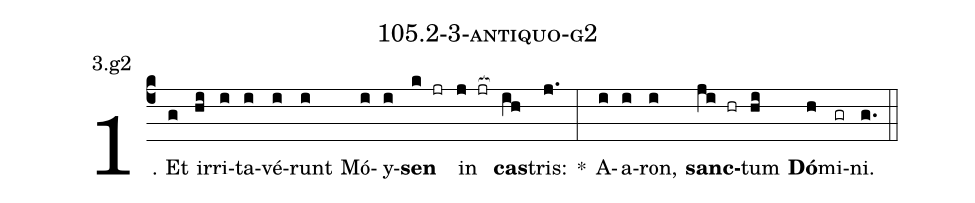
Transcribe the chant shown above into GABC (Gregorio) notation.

name: 105.2-3-antiquo-g2;
annotation: 3.g2;
%%
(c4)1. Et(g) ir(hi)ri(i)ta(i)vé(i)runt(i) Mó(i)y(i)<b>sen</b>(k jr) in(j jr[ocb:1{]) <b>cas</b>(ih[ocb:0}])tris:(j.) *(:) A(i)a(i)ron,(i) <b>sanc</b>(ji hr)tum(hi) <b>Dó</b>(h)mi(gr)ni.(g.) (::)


%E(i) u(i) o(ji) u(hi) a(h) e.(g.) (::)
